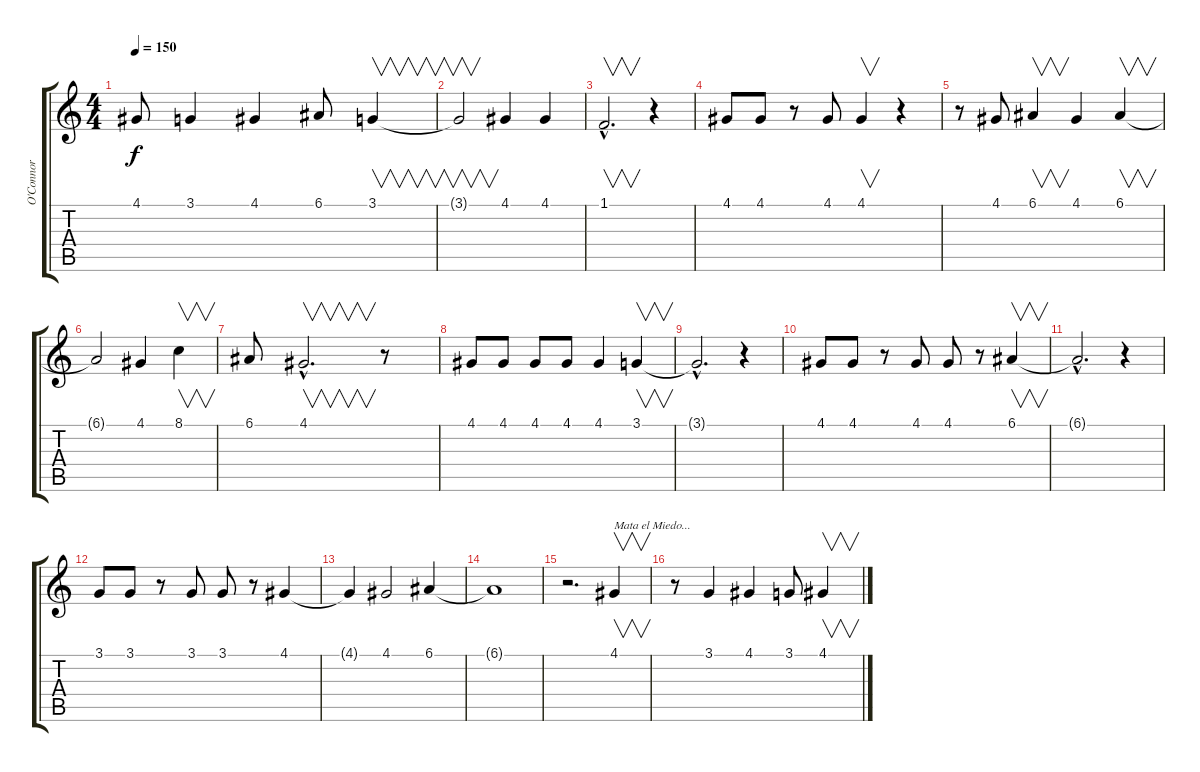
\track ("O'Connor" "O'Connor") {instrument cello}
\staff {score tabs}
\tuning (E4 B3 G3 D3 A2 E2) {hide}
\ts (4 4)
\tempo 150
\clef g2
\ks c
4.1{t}.8{dy f} 3.1.4 4.1.4 6.1.8 3.1.4{v} |
3.1{t}.2{v} 4.1.4 4.1.4 |
1.1{hac}.2{v d} r.4 |
4.1.8 4.1.8 r.8 4.1.8 4.1.4{v} r.4 |
r.8 4.1.8 6.1.4{v} 4.1.4 6.1.4{v} |
6.1{t}.2 4.1.4 8.1.4{v} |
6.1.8 4.1{hac}.2{v d} r.8 |
4.1.8 4.1.8 4.1.8 4.1.8 4.1.4 3.1.4{v} |
3.1{hac t}.2{d} r.4 |
4.1.8 4.1.8 r.8 4.1.8 4.1.8 r.8 6.1.4{v} |
6.1{hac t}.2{d} r.4 |
3.1.8 3.1.8 r.8 3.1.8 3.1.8 r.8 4.1.4 |
4.1{t}.4 4.1.2 6.1.4 |
6.1{t}.1 |
r.2{d} 4.1.4{v txt "Mata el Miedo..."} |
r.8 3.1.4 4.1.4 3.1.8 4.1.4{v}
